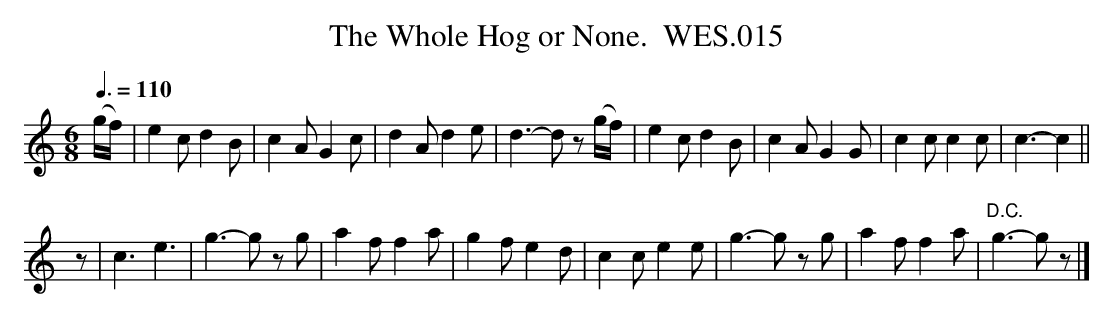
X:1
T:Whole Hog or None.  WES.015, The
M:6/8
L:1/8
Q:3/8=110
K:C
(g/f/)|e2cd2B|c2AG2c|d2Ad2e|d3-dz (g/f/)|e2cd2B|c2AG2G|c2cc2c|c3-c2||
z|c3e3|g3-gz g|a2ff2a|g2fe2d|c2ce2e|g3-gz g|a2ff2a|"D.C."g3-gz|]
